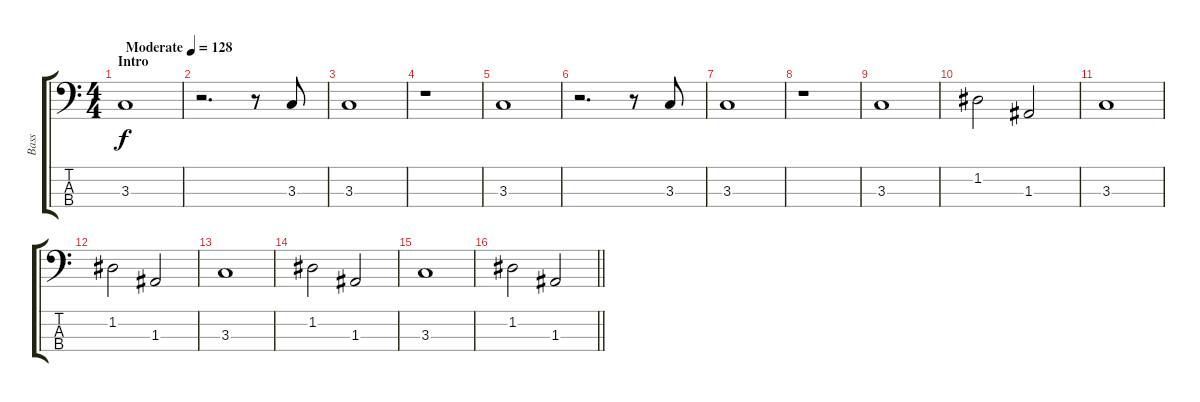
\track ("Bass" "Bass") {instrument electricbassfinger}
\staff {score tabs}
\tuning (G2 D2 A1 E1) {hide}
\ts (4 4)
\section ("" "Intro")
\tempo (128 "Moderate")
\clef f4
\ks c
3.3.1{dy f instrument electricbassfinger} |
r.2{d} r.8 3.3.8 |
3.3.1 |
r.1 |
3.3.1 |
r.2{d} r.8 3.3.8 |
3.3.1 |
r.1 |
3.3.1 |
1.2.2 1.3.2 |
3.3.1 |
1.2.2 1.3.2 |
3.3.1 |
1.2.2 1.3.2 |
3.3.1 |
\barLineRight lightlight
1.2.2 1.3.2
